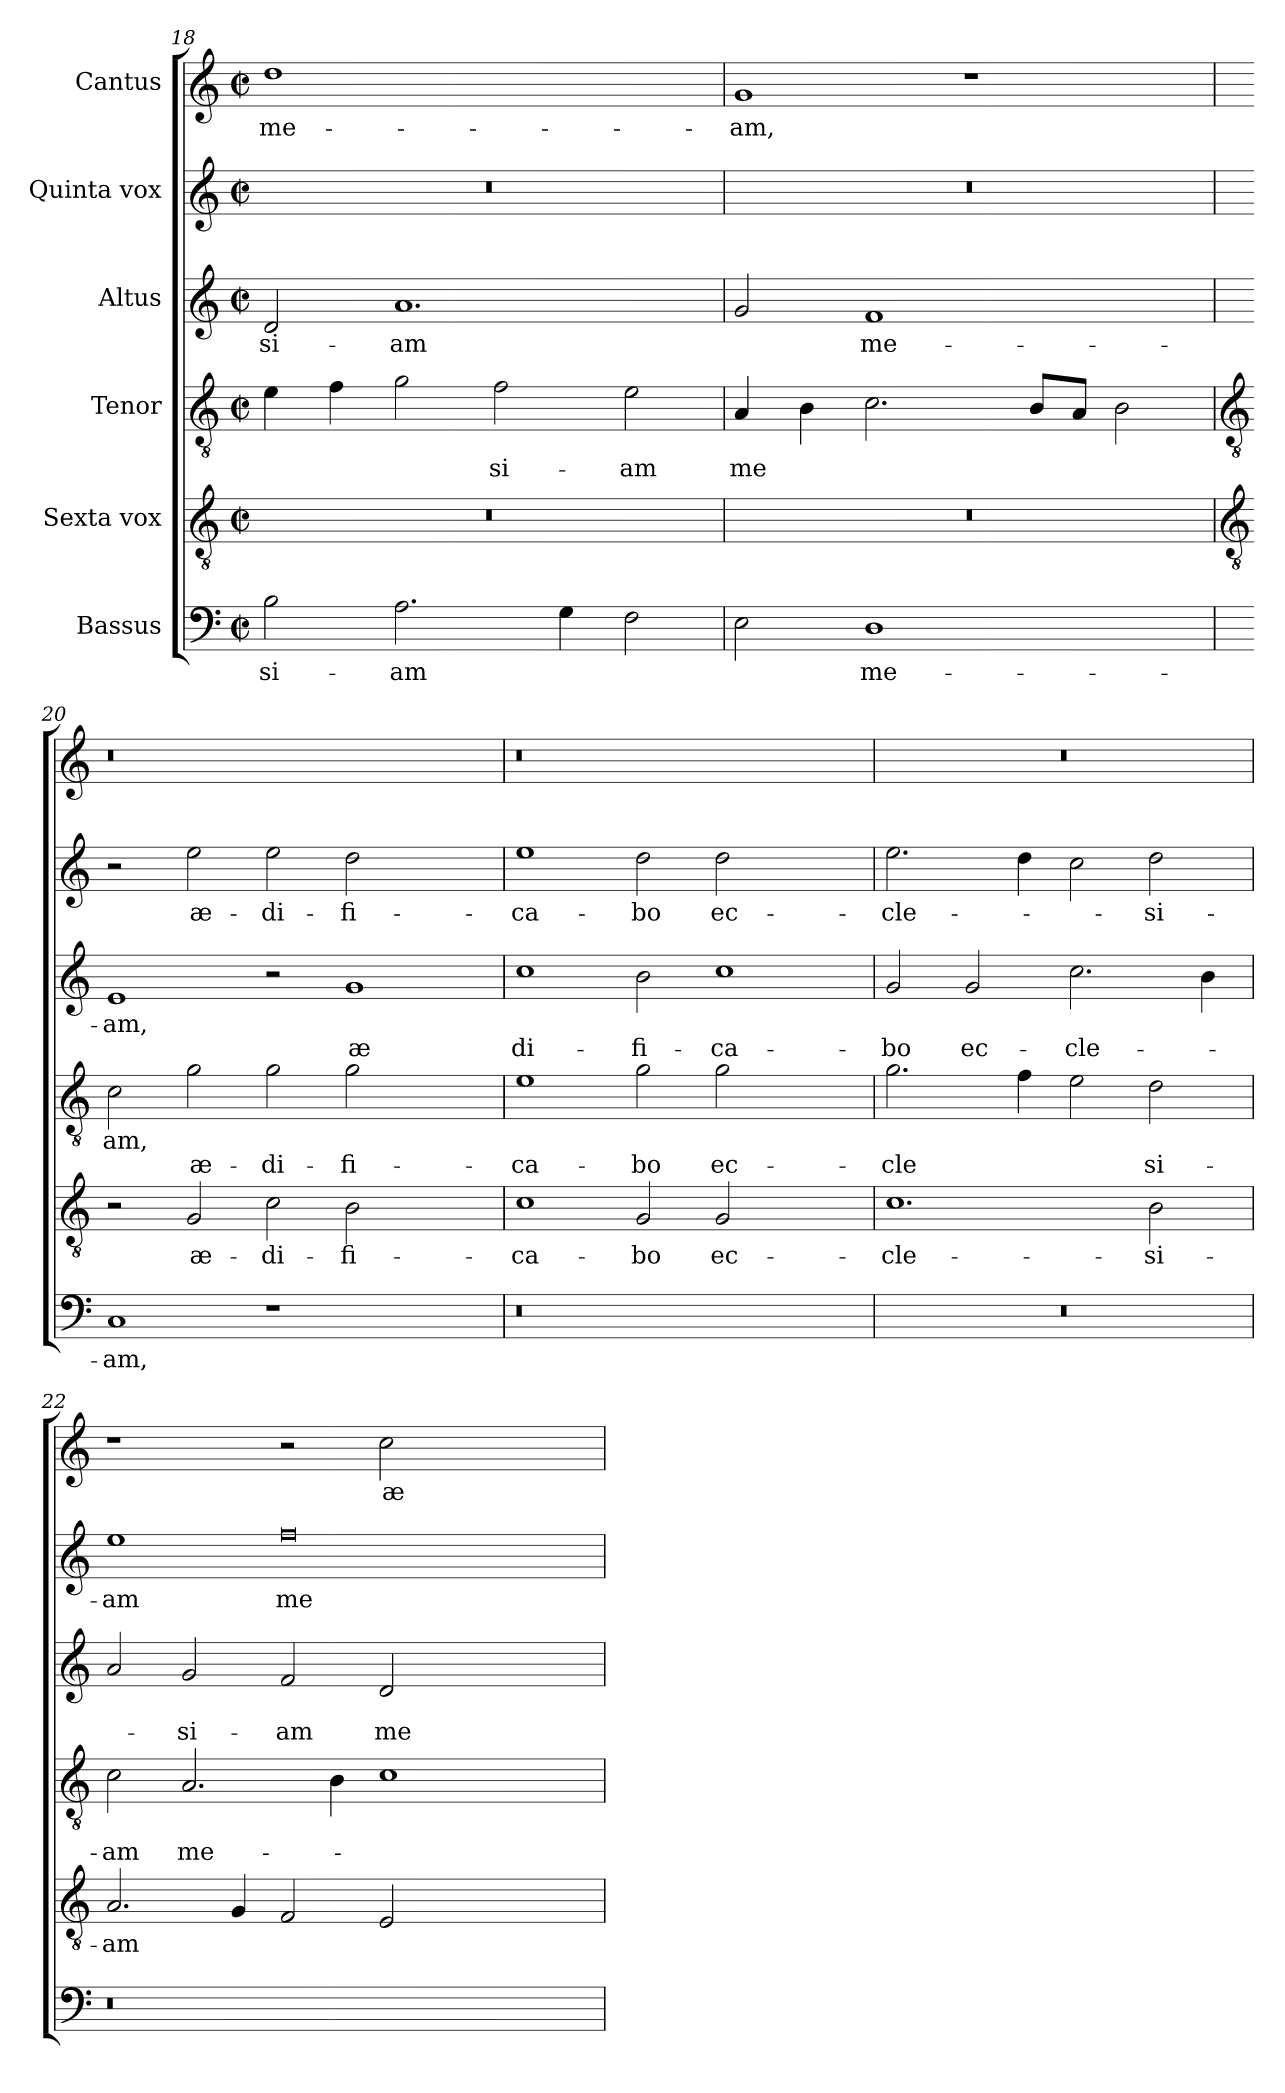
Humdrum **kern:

**kern	**text	**kern	**text	**kern	**text	**text	**kern	**text	**text	**kern	**text	**kern	**text
*part6	*part6	*part5	*part5	*part4	*part4	*part4	*part3	*part3	*part3	*part2	*part2	*part1	*part1
*staff6	*staff6	*staff5	*staff5	*staff4	*staff4	*staff4	*staff3	*staff3	*staff3	*staff2	*staff2	*staff1	*staff1
*I"Bassus	*	*I"Sexta vox	*	*I"Tenor	*	*	*I"Altus	*	*	*I"Quinta vox	*	*I"Cantus	*
*clefF4	*	*clefGv2	*	*clefGv2	*	*	*clefG2	*	*	*clefG2	*	*clefG2	*
*k[]	*	*k[]	*	*k[]	*	*	*k[]	*	*	*k[]	*	*k[]	*
*C:	*	*C:	*	*C:	*	*	*C:	*	*	*C:	*	*C:	*
*M4/2	*	*M4/2	*	*M4/2	*	*	*M4/2	*	*	*M4/2	*	*M4/2	*
*met(c|)	*	*met(c|)	*	*met(c|)	*	*	*met(c|)	*	*	*met(c|)	*	*met(c|)	*
=18	=18	=18	=18	=18	=18	=18	=18	=18	=18	=18	=18	=18	=18
!	!LO:LY:b	!	!	!	!	!	!	!LO:LY:b	!	!	!	!	!LO:LY:b
2B	-si-	0r	.	4e	.	.	2d	-si-	.	0r	.	1dd	me-
.	.	.	.	4f	.	.	.	.	.	.	.	.	.
!	!LO:LY:b	!	!	!	!	!	!	!LO:LY:b	!	!	!	!	!
2.A	-am	.	.	2g	.	.	1.a	-am	.	.	.	.	.
!	!	!	!	!	!LO:LY:b	!	!	!	!	!	!	!	!
.	.	.	.	2f	-si-	.	.	.	.	.	.	1ryy	.
4G	.	.	.	.	.	.	.	.	.	.	.	.	.
!	!	!	!	!	!LO:LY:b	!	!	!	!	!	!	!	!
2F	.	.	.	2e	-am	.	.	.	.	.	.	.	.
!!LO:LB:g=z
=19	=19	=19	=19	=19	=19	=19	=19	=19	=19	=19	=19	=19	=19
!	!	!	!	!	!LO:LY:b	!	!	!	!	!	!	!	!LO:LY:b
2E	.	0r	.	4A	me	.	2g	.	.	0r	.	1g	-am,
.	.	.	.	4B	.	.	.	.	.	.	.	.	.
!	!LO:LY:b	!	!	!	!	!	!	!LO:LY:b	!	!	!	!	!
1D	me-	.	.	2.c	.	.	1f	me-	.	.	.	.	.
.	.	.	.	.	.	.	.	.	.	.	.	1r	.
.	.	.	.	8BL	.	.	.	.	.	.	.	.	.
.	.	.	.	8AJ	.	.	.	.	.	.	.	.	.
2ryy	.	.	.	2B	.	.	2ryy	.	.	.	.	.	.
!!LO:LB:g=z
=20A	=20A	=20A	=20A	=20A	=20A	=20A	=20A	=20A	=20A	=20A	=20A	=20A	=20A
*	*	*clefGv2	*	*clefGv2	*	*	*	*	*	*	*	*	*
!	!LO:LY:b	!	!	!	!LO:LY:b	!	!	!LO:LY:b	!	!	!	!	!
1C	-am,	2r	.	2c	am,	.	1e	-am,	.	2r	.	0r	.
!	!	!	!LO:LY:b	!	!	!LO:LY:b	!	!	!	!	!LO:LY:b	!	!
.	.	2G	æ-	2g	.	æ-	.	.	.	2ee	æ-	.	.
!	!	!	!LO:LY:b	!	!	!LO:LY:b	!	!	!	!	!LO:LY:b	!	!
1r	.	2c	-di-	2g	.	-di-	2r	.	.	2ee	-di-	.	.
!	!	!	!LO:LY:b	!	!	!LO:LY:b	!	!	!LO:LY:b	!	!LO:LY:b	!	!
.	.	2B	-fi-	2g	.	-fi-	1g	.	æ	2dd	-fi-	.	.
2ryy	.	2ryy	.	2ryy	.	.	.	.	.	2ryy	.	2ryy	.
=21A	=21A	=21A	=21A	=21A	=21A	=21A	=21A	=21A	=21A	=21A	=21A	=21A	=21A
!	!	!	!LO:LY:b	!	!	!LO:LY:b	!	!	!LO:LY:b	!	!LO:LY:b	!	!
0r	.	1c	-ca-	1e	.	-ca-	1cc	.	di-	1ee	-ca-	0r	.
!	!	!	!LO:LY:b	!	!	!LO:LY:b	!	!	!LO:LY:b	!	!LO:LY:b	!	!
.	.	2G	-bo	2g	.	-bo	2b	.	-fi-	2dd	-bo	.	.
!	!	!	!LO:LY:b	!	!	!LO:LY:b	!	!	!LO:LY:b	!	!LO:LY:b	!	!
.	.	2G	ec-	2g	.	ec-	1cc	.	-ca-	2dd	ec-	.	.
2ryy	.	2ryy	.	2ryy	.	.	.	.	.	2ryy	.	2ryy	.
=22A	=22A	=22A	=22A	=22A	=22A	=22A	=22A	=22A	=22A	=22A	=22A	=22A	=22A
!	!	!	!LO:LY:b	!	!	!LO:LY:b	!	!	!LO:LY:b	!	!LO:LY:b	!	!
0r	.	1.c	-cle-	2.g	.	-cle	2g	.	-bo	2.ee	-cle-	0r	.
!	!	!	!	!	!	!	!	!	!LO:LY:b	!	!	!	!
.	.	.	.	.	.	.	2g	.	ec-	.	.	.	.
.	.	.	.	4f	.	.	.	.	.	4dd	.	.	.
!	!	!	!	!	!	!	!	!	!LO:LY:b	!	!	!	!
.	.	.	.	2e	.	.	2.cc	.	-cle-	2cc	.	.	.
!	!	!	!LO:LY:b	!	!	!LO:LY:b	!	!	!	!	!LO:LY:b	!	!
.	.	2B	-si-	2d	.	si-	.	.	.	2dd	-si-	.	.
.	.	.	.	.	.	.	4b	.	.	.	.	.	.
=22B	=22B	=22B	=22B	=22B	=22B	=22B	=22B	=22B	=22B	=22B	=22B	=22B	=22B
!	!	!	!LO:LY:b	!	!	!LO:LY:b	!	!	!	!	!LO:LY:b	!	!
0r	.	2.A	-am	2c	.	-am	2a	.	.	1ee	-am	1r	.
!	!	!	!	!	!	!LO:LY:b	!	!	!LO:LY:b	!	!	!	!
.	.	.	.	2.A	.	me-	2g	.	-si-	.	.	.	.
.	.	4G	.	.	.	.	.	.	.	.	.	.	.
!	!	!	!	!	!	!	!	!	!LO:LY:b	!	!LO:LY:b	!	!
.	.	2F	.	.	.	.	2f	.	-am	0ff	me	2r	.
.	.	.	.	4B	.	.	.	.	.	.	.	.	.
!	!	!	!	!	!	!	!	!	!LO:LY:b	!	!	!	!LO:LY:b
.	.	2E	.	1c	.	.	2d	.	me-	.	.	2cc	æ-
1ryy	.	1ryy	.	.	.	.	1ryy	.	.	.	.	1ryy	.
.	.	.	.	2ryy	.	.	.	.	.	.	.	.	.
=	=	=	=	=	=	=	=	=	=	=	=	=	=
*-	*-	*-	*-	*-	*-	*-	*-	*-	*-	*-	*-	*-	*-
